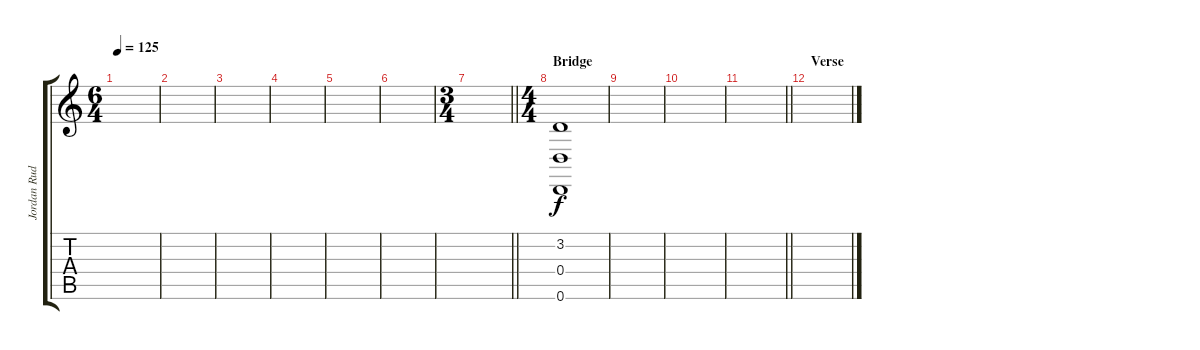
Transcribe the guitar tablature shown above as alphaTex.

\track ("Jordan Rudess right?" "Jordan Rud") {instrument vibraphone}
\staff {score tabs}
\tuning (E4 B3 G3 D3 A2 D2) {hide}
\ts (6 4)
\tempo 125
\clef g2
\ks c
|
|
|
|
|
|
\ts (3 4)
\barLineRight lightlight
|
\ts (4 4)
\section ("" "Bridge")
(3.2 0.4 0.6).1 |
|
|
\barLineRight lightlight
|
\section ("" "Verse")
